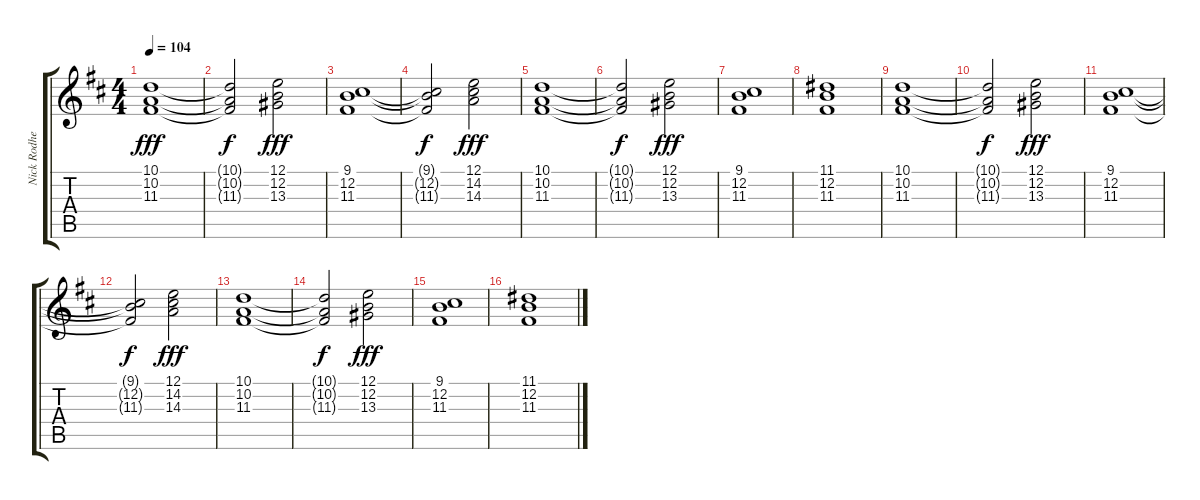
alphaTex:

\track ("Nick Rodhes 2" "Nick Rodhe") {instrument synthstrings2}
\staff {score tabs}
\tuning (E4 B3 G3 D3 A2 E2) {hide}
\ts (4 4)
\tempo 104
\clef g2
\ks d
(10.1 10.2 11.3).1{dy fff} |
(10.1{t} 10.2{t} 11.3{t}).2{dy f} (12.1 12.2 13.3).2{dy fff} |
(9.1 12.2 11.3).1 |
(9.1{t} 12.2{t} 11.3{t}).2{dy f} (12.1 14.2 14.3).2{dy fff} |
(10.1 10.2 11.3).1 |
(10.1{t} 10.2{t} 11.3{t}).2{dy f} (12.1 12.2 13.3).2{dy fff} |
(9.1 12.2 11.3).1 |
(11.1 12.2 11.3).1 |
(10.1 10.2 11.3).1 |
(10.1{t} 10.2{t} 11.3{t}).2{dy f} (12.1 12.2 13.3).2{dy fff} |
(9.1 12.2 11.3).1 |
(9.1{t} 12.2{t} 11.3{t}).2{dy f} (12.1 14.2 14.3).2{dy fff} |
(10.1 10.2 11.3).1 |
(10.1{t} 10.2{t} 11.3{t}).2{dy f} (12.1 12.2 13.3).2{dy fff} |
(9.1 12.2 11.3).1 |
(11.1 12.2 11.3).1
